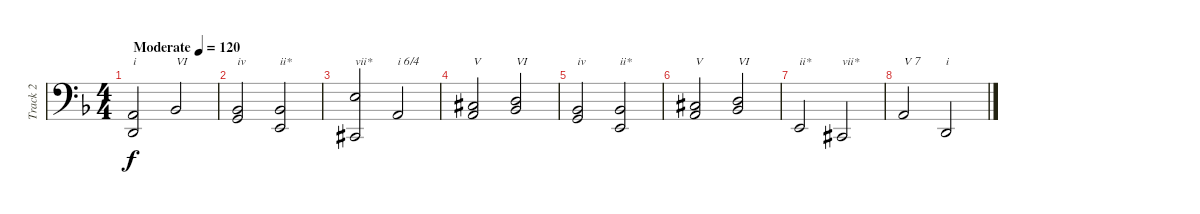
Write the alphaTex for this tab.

\track ("Track 2" "Track 2") {instrument acousticgrandpiano}
\staff {score}
\tuning (G2 D2 A1 E1 B0) {hide}
\ts (4 4)
\tempo (120 "Moderate")
\clef f4
\ks f
(2.1 0.2).2{txt "i" dy f instrument acousticgrandpiano} 8.2.2{txt "VI"} |
(0.1 8.2).2{txt "iv"} (3.1 2.2).2{txt "ii*"} |
(9.1 4.3{acc #}).2{txt "vii*"} 2.1.2{txt "i 6/4"} |
(2.1 11.2{acc #}).2{txt "V"} (3.1 12.2).2{txt "VI"} |
(0.1 8.2).2{txt "iv"} (3.1 2.2).2{txt "ii*"} |
(2.1 11.2{acc #}).2{txt "V"} (3.1 12.2).2{txt "VI"} |
2.2.2{txt "ii*"} 4.3{acc #}.2{txt "vii*"} |
2.1.2{txt "V 7"} 0.2.2{txt "i"}
